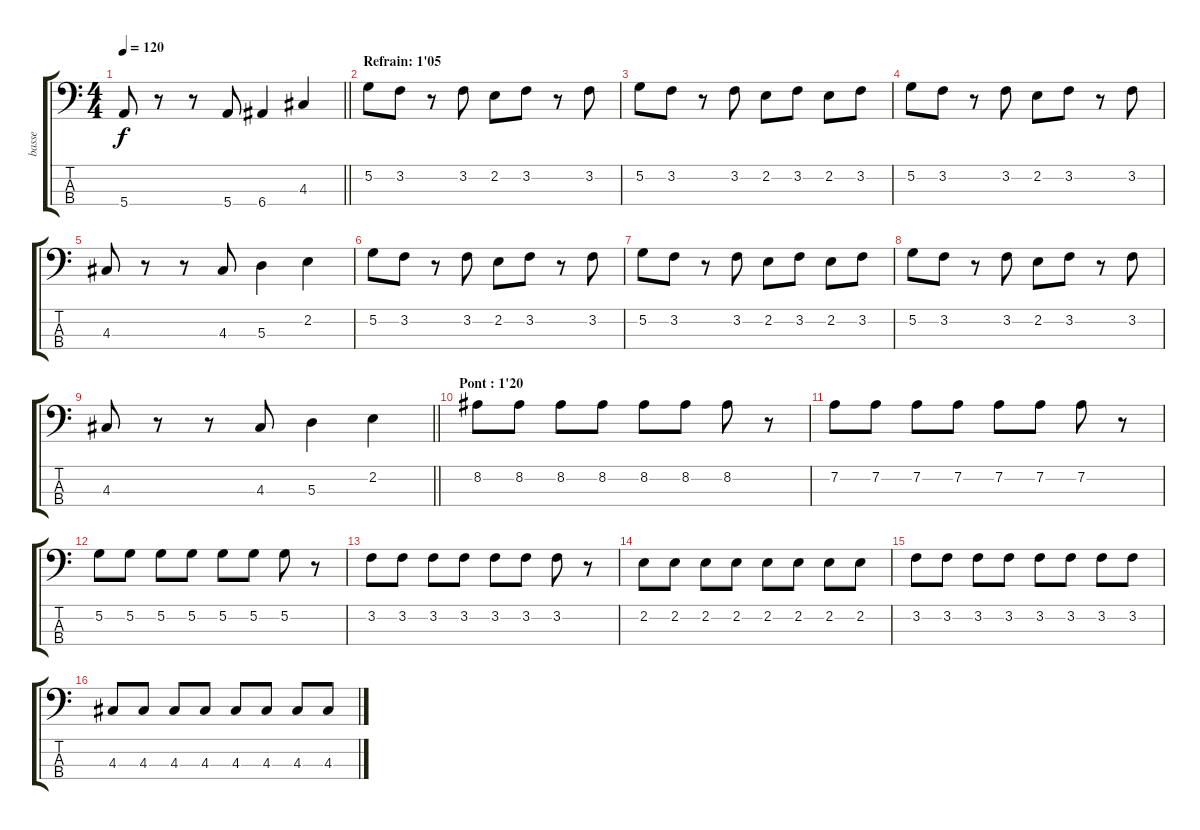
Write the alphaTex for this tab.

\track ("basse" "basse") {instrument electricbassfinger}
\staff {score tabs}
\tuning (G2 D2 A1 E1) {hide}
\ts (4 4)
\tempo 120
\clef f4
\barLineRight lightlight
\ks c
5.4.8{dy f} r.8 r.8 5.4.8 6.4.4 4.3.4 |
\section ("" "Refrain: 1'05")
5.2.8 3.2.8 r.8 3.2.8 2.2.8 3.2.8 r.8 3.2.8 |
5.2.8 3.2.8 r.8 3.2.8 2.2.8 3.2.8 2.2.8 3.2.8 |
5.2.8 3.2.8 r.8 3.2.8 2.2.8 3.2.8 r.8 3.2.8 |
4.3.8 r.8 r.8 4.3.8 5.3.4 2.2.4 |
5.2.8 3.2.8 r.8 3.2.8 2.2.8 3.2.8 r.8 3.2.8 |
5.2.8 3.2.8 r.8 3.2.8 2.2.8 3.2.8 2.2.8 3.2.8 |
5.2.8 3.2.8 r.8 3.2.8 2.2.8 3.2.8 r.8 3.2.8 |
\barLineRight lightlight
4.3.8 r.8 r.8 4.3.8 5.3.4 2.2.4 |
\section ("" "Pont : 1'20")
8.2.8 8.2.8 8.2.8 8.2.8 8.2.8 8.2.8 8.2.8 r.8 |
7.2.8 7.2.8 7.2.8 7.2.8 7.2.8 7.2.8 7.2.8 r.8 |
5.2.8 5.2.8 5.2.8 5.2.8 5.2.8 5.2.8 5.2.8 r.8 |
3.2.8 3.2.8 3.2.8 3.2.8 3.2.8 3.2.8 3.2.8 r.8 |
2.2.8 2.2.8 2.2.8 2.2.8 2.2.8 2.2.8 2.2.8 2.2.8 |
3.2.8 3.2.8 3.2.8 3.2.8 3.2.8 3.2.8 3.2.8 3.2.8 |
4.3.8 4.3.8 4.3.8 4.3.8 4.3.8 4.3.8 4.3.8 4.3.8
